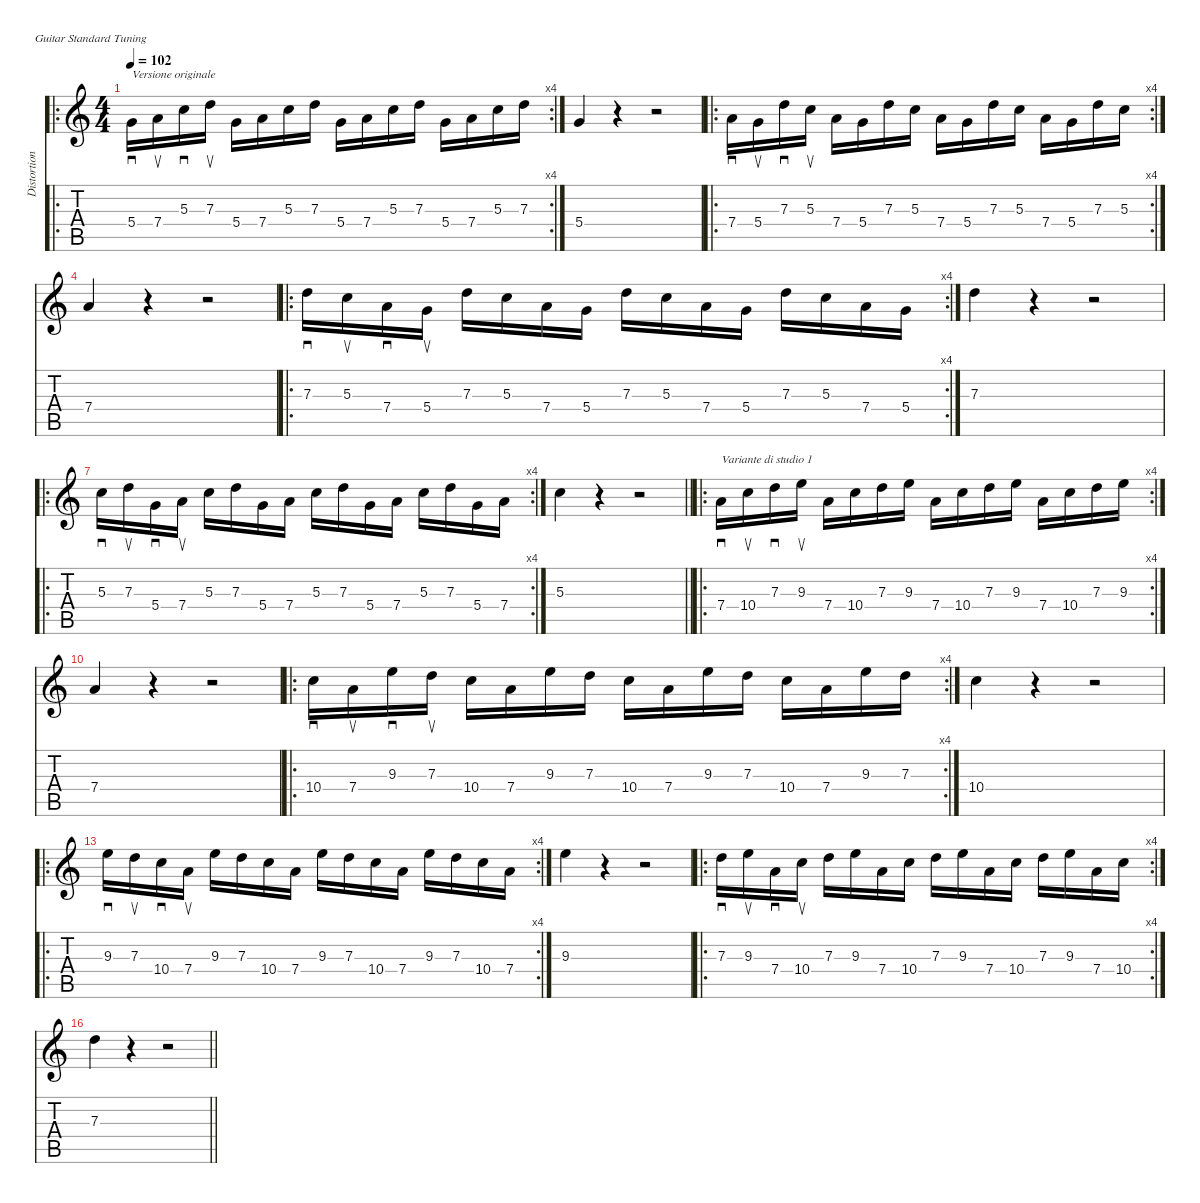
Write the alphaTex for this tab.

\defaultSystemsLayout 4
\hideDynamics
\bracketExtendMode nobrackets
\otherSystemsTrackNameOrientation horizontal
\defaultBarNumberDisplay FirstOfSystem
\track ("Distortion Guitar" "Distortion") {instrument distortionguitar}
\staff {score tabs}
\tuning (E4 B3 G3 D3 A2 E2)
\ro
\rc 4
\ts (4 4)
\tempo 102
\clef g2
\ks c
5.4.16{sd txt "Versione originale" dy mf instrument distortionguitar beam Down} 7.4.16{su beam Down} 5.3.16{sd beam Down} 7.3.16{su beam Down} 5.4.16{beam Down} 7.4.16{beam Down} 5.3.16{beam Down} 7.3.16{beam Down} 5.4.16{beam Down} 7.4.16{beam Down} 5.3.16{beam Down} 7.3.16{beam Down} 5.4.16{beam Down} 7.4.16{beam Down} 5.3.16{beam Down} 7.3.16{beam Down} |
5.4.4{beam Up} r.4{beam Up} r.2{beam Up} |
\ro
\rc 4
7.4.16{sd beam Down} 5.4.16{su beam Down} 7.3.16{sd beam Down} 5.3.16{su beam Down} 7.4.16{beam Down} 5.4.16{beam Down} 7.3.16{beam Down} 5.3.16{beam Down} 7.4.16{beam Down} 5.4.16{beam Down} 7.3.16{beam Down} 5.3.16{beam Down} 7.4.16{beam Down} 5.4.16{beam Down} 7.3.16{beam Down} 5.3.16{beam Down} |
7.4.4{beam Up} r.4{beam Up} r.2{beam Up} |
\ro
\rc 4
7.3.16{sd beam Down} 5.3.16{su beam Down} 7.4.16{sd beam Down} 5.4.16{su beam Down} 7.3.16{beam Down} 5.3.16{beam Down} 7.4.16{beam Down} 5.4.16{beam Down} 7.3.16{beam Down} 5.3.16{beam Down} 7.4.16{beam Down} 5.4.16{beam Down} 7.3.16{beam Down} 5.3.16{beam Down} 7.4.16{beam Down} 5.4.16{beam Down} |
7.3.4{beam Down} r.4{beam Down} r.2{beam Down} |
\ro
\rc 4
5.3.16{sd beam Down} 7.3.16{su beam Down} 5.4.16{sd beam Down} 7.4.16{su beam Down} 5.3.16{beam Down} 7.3.16{beam Down} 5.4.16{beam Down} 7.4.16{beam Down} 5.3.16{beam Down} 7.3.16{beam Down} 5.4.16{beam Down} 7.4.16{beam Down} 5.3.16{beam Down} 7.3.16{beam Down} 5.4.16{beam Down} 7.4.16{beam Down} |
\barLineRight lightlight
5.3.4{beam Down} r.4{beam Down} r.2{beam Down} |
\ro
\rc 4
7.4.16{sd txt "Variante di studio 1" beam Down} 10.4.16{su beam Down} 7.3.16{sd beam Down} 9.3.16{su beam Down} 7.4.16{beam Down} 10.4.16{beam Down} 7.3.16{beam Down} 9.3.16{beam Down} 7.4.16{beam Down} 10.4.16{beam Down} 7.3.16{beam Down} 9.3.16{beam Down} 7.4.16{beam Down} 10.4.16{beam Down} 7.3.16{beam Down} 9.3.16{beam Down} |
7.4.4{beam Up} r.4{beam Up} r.2{beam Up} |
\ro
\rc 4
10.4.16{sd beam Down} 7.4.16{su beam Down} 9.3.16{sd beam Down} 7.3.16{su beam Down} 10.4.16{beam Down} 7.4.16{beam Down} 9.3.16{beam Down} 7.3.16{beam Down} 10.4.16{beam Down} 7.4.16{beam Down} 9.3.16{beam Down} 7.3.16{beam Down} 10.4.16{beam Down} 7.4.16{beam Down} 9.3.16{beam Down} 7.3.16{beam Down} |
10.4.4{beam Down} r.4{beam Down} r.2{beam Down} |
\ro
\rc 4
9.3.16{sd beam Down} 7.3.16{su beam Down} 10.4.16{sd beam Down} 7.4.16{su beam Down} 9.3.16{beam Down} 7.3.16{beam Down} 10.4.16{beam Down} 7.4.16{beam Down} 9.3.16{beam Down} 7.3.16{beam Down} 10.4.16{beam Down} 7.4.16{beam Down} 9.3.16{beam Down} 7.3.16{beam Down} 10.4.16{beam Down} 7.4.16{beam Down} |
9.3.4{beam Down} r.4{beam Down} r.2{beam Down} |
\ro
\rc 4
7.3.16{sd beam Down} 9.3.16{su beam Down} 7.4.16{sd beam Down} 10.4.16{su beam Down} 7.3.16{beam Down} 9.3.16{beam Down} 7.4.16{beam Down} 10.4.16{beam Down} 7.3.16{beam Down} 9.3.16{beam Down} 7.4.16{beam Down} 10.4.16{beam Down} 7.3.16{beam Down} 9.3.16{beam Down} 7.4.16{beam Down} 10.4.16{beam Down} |
\barLineRight lightlight
7.3.4{beam Down} r.4{beam Down} r.2{beam Down}
